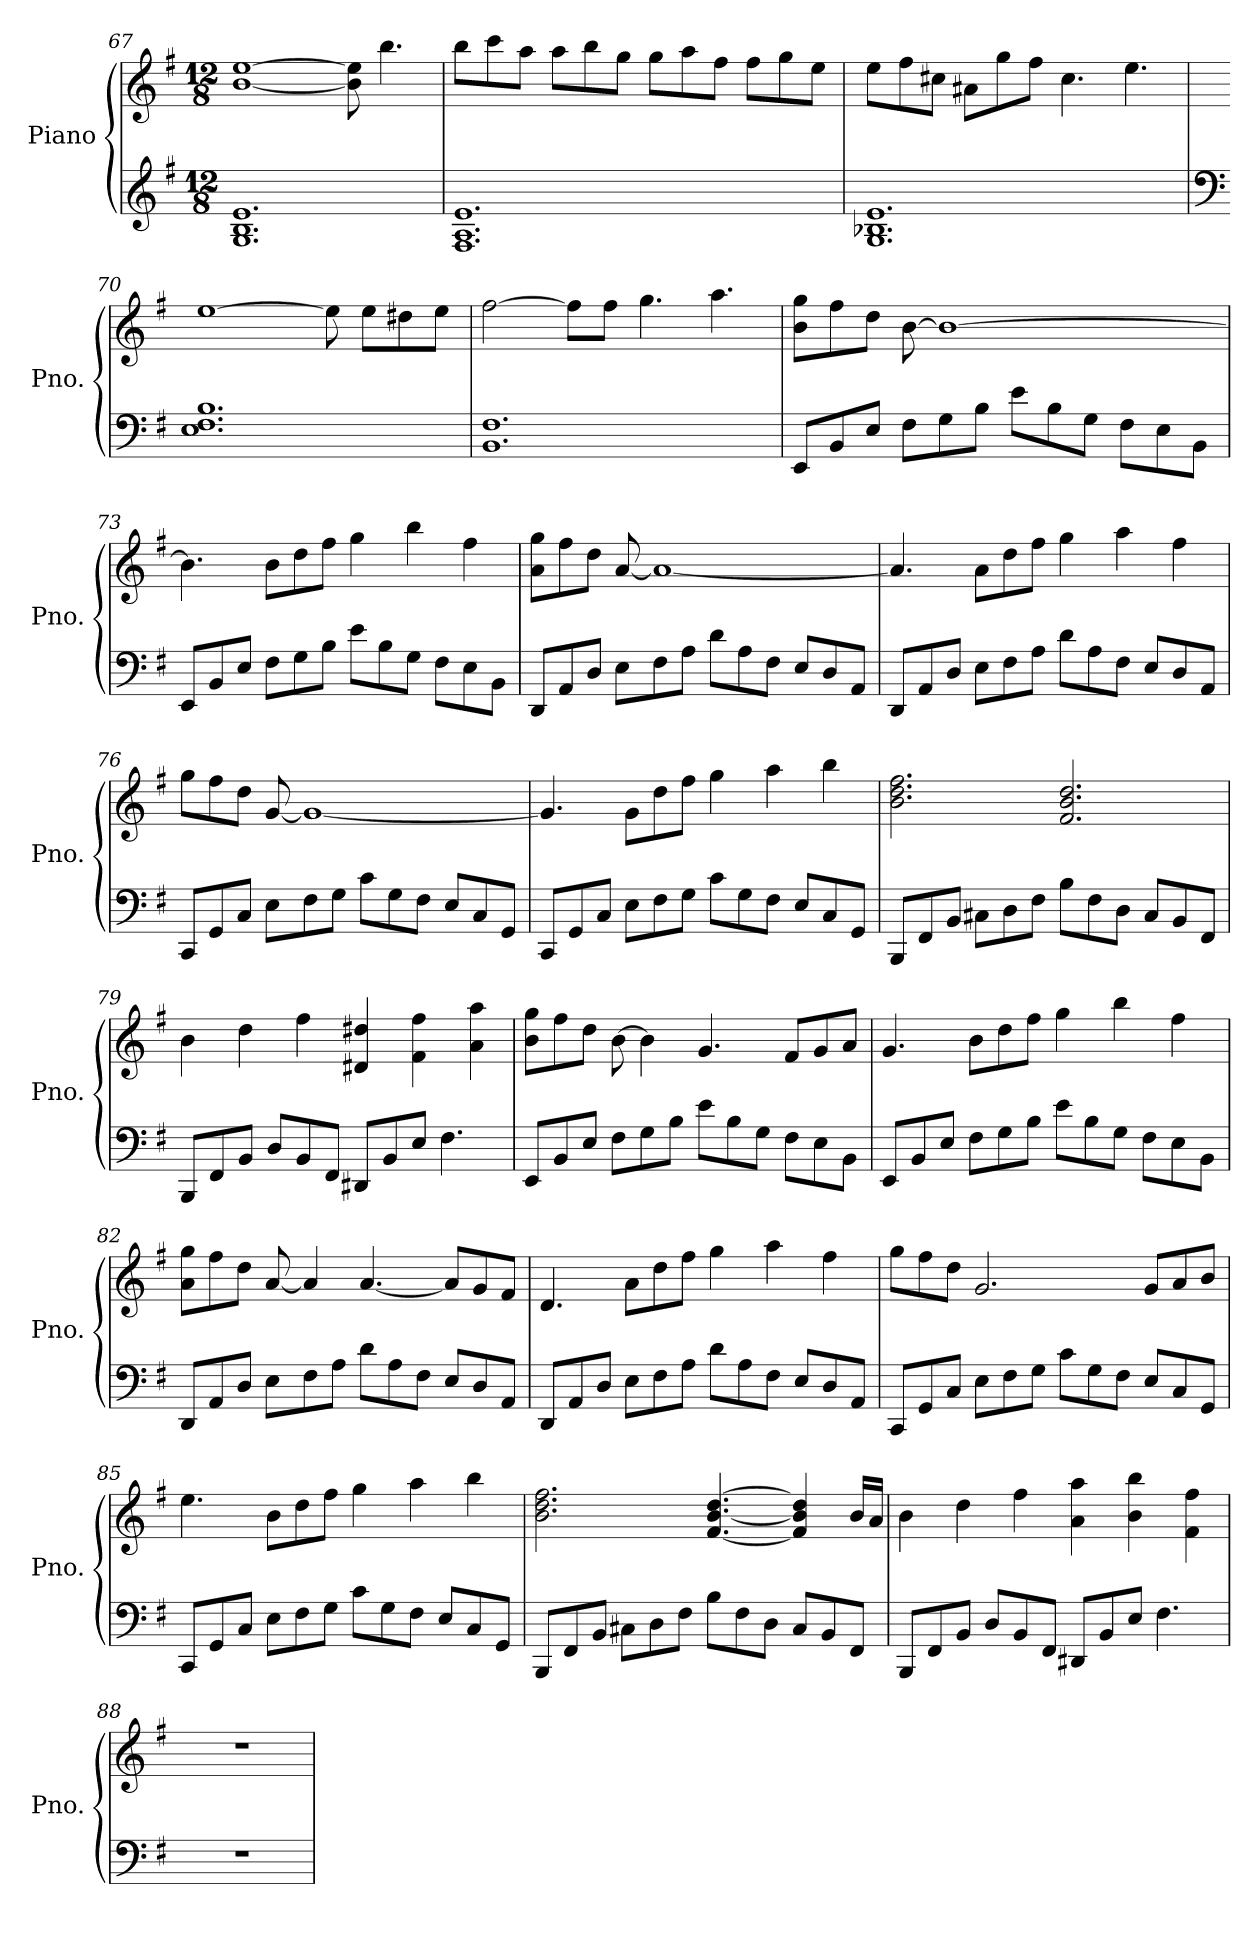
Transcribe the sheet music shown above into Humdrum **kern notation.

**kern	**kern
*part1	*part1
*staff2	*staff1
*I"Piano	*
*I'Pno.	*
*clefG2	*clefG2
*k[f#]	*k[f#]
*M12/8	*M12/8
=67	=67
1.G 1.B 1.e	[1b [1ee
.	8b\] 8ee\]
.	4.bb\
=68	=68
1.F# 1.A 1.e	8bb\L
.	8ccc\
.	8aa\J
.	8aa\L
.	8bb\
.	8gg\J
.	8gg\L
.	8aa\
.	8ff#\J
.	8ff#\L
.	8gg\
.	8ee\J
!!LO:LB:g=z
=69	=69
1.G 1.B-X 1.e	8ee\L
.	8ff#\
.	8cc#X\J
.	8a#X\L
.	8gg\
.	8ff#\J
.	4.cc#\
.	4.ee\
=70	=70
*clefF4	*
1.E 1.F# 1.B	[1ee
.	8ee\]
.	8ee\L
.	8dd#X\
.	8ee\J
=71	=71
1.BB 1.F#	[2ff#\
.	8ff#\L]
.	8ff#\J
.	4.gg\
.	4.aa\
=72	=72
8EE/L	8b\ 8gg\L
8BB/	8ff#\
8E/J	8dd\J
8F#\L	[8b\
8G\	1b_
8B\J	.
8e\L	.
8B\	.
8G\J	.
8F#\L	.
8E\	.
8BB\J	.
!!LO:LB:g=z
=73	=73
8EE/L	4.b\]
8BB/	.
8E/J	.
8F#\L	8b\L
8G\	8dd\
8B\J	8ff#\J
8e\L	4gg\
8B\	.
8G\J	4bb\
8F#\L	.
8E\	4ff#\
8BB\J	.
=74	=74
8DD/L	8a\ 8gg\L
8AA/	8ff#\
8D/J	8dd\J
8E\L	[8a/
8F#\	1a_
8A\J	.
8d\L	.
8A\	.
8F#\J	.
8E/L	.
8D/	.
8AA/J	.
=75	=75
8DD/L	4.a/]
8AA/	.
8D/J	.
8E\L	8a\L
8F#\	8dd\
8A\J	8ff#\J
8d\L	4gg\
8A\	.
8F#\J	4aa\
8E/L	.
8D/	4ff#\
8AA/J	.
!!LO:LB:g=z
=76	=76
8CC/L	8gg\L
8GG/	8ff#\
8C/J	8dd\J
8E\L	[8g/
8F#\	1g_
8G\J	.
8c\L	.
8G\	.
8F#\J	.
8E/L	.
8C/	.
8GG/J	.
=77	=77
8CC/L	4.g/]
8GG/	.
8C/J	.
8E\L	8g\L
8F#\	8dd\
8G\J	8ff#\J
8c\L	4gg\
8G\	.
8F#\J	4aa\
8E/L	.
8C/	4bb\
8GG/J	.
=78	=78
8BBB/L	2.b\ 2.dd\ 2.ff#\
8FF#/	.
8BB/J	.
8C#X\L	.
8D\	.
8F#\J	.
8B\L	2.f#/ 2.b/ 2.dd/
8F#\	.
8D\J	.
8C#/L	.
8BB/	.
8FF#/J	.
!!LO:LB:g=z
=79	=79
8BBB/L	4b\
8FF#/	.
8BB/J	4dd\
8D/L	.
8BB/	4ff#\
8FF#/J	.
8DD#X/L	4d#X/ 4dd#X/
8BB/	.
8E/J	4f#\ 4ff#\
4.F#\	.
.	4a\ 4aa\
=80	=80
8EE/L	8b\ 8gg\L
8BB/	8ff#\
8E/J	8dd\J
8F#\L	[8b\
8G\	4b\]
8B\J	.
8e\L	4.g/
8B\	.
8G\J	.
8F#\L	8f#/L
8E\	8g/
8BB\J	8a/J
=81	=81
8EE/L	4.g/
8BB/	.
8E/J	.
8F#\L	8b\L
8G\	8dd\
8B\J	8ff#\J
8e\L	4gg\
8B\	.
8G\J	4bb\
8F#\L	.
8E\	4ff#\
8BB\J	.
!!LO:LB:g=z
=82	=82
8DD/L	8a\ 8gg\L
8AA/	8ff#\
8D/J	8dd\J
8E\L	[8a/
8F#\	4a/]
8A\J	.
8d\L	[4.a/
8A\	.
8F#\J	.
8E/L	8a/L]
8D/	8g/
8AA/J	8f#/J
=83	=83
8DD/L	4.d/
8AA/	.
8D/J	.
8E\L	8a\L
8F#\	8dd\
8A\J	8ff#\J
8d\L	4gg\
8A\	.
8F#\J	4aa\
8E/L	.
8D/	4ff#\
8AA/J	.
=84	=84
8CC/L	8gg\L
8GG/	8ff#\
8C/J	8dd\J
8E\L	2.g/
8F#\	.
8G\J	.
8c\L	.
8G\	.
8F#\J	.
8E/L	8g/L
8C/	8a/
8GG/J	8b/J
!!LO:LB:g=z
=85	=85
8CC/L	4.ee\
8GG/	.
8C/J	.
8E\L	8b\L
8F#\	8dd\
8G\J	8ff#\J
8c\L	4gg\
8G\	.
8F#\J	4aa\
8E/L	.
8C/	4bb\
8GG/J	.
=86	=86
8BBB/L	2.b\ 2.dd\ 2.ff#\
8FF#/	.
8BB/J	.
8C#X\L	.
8D\	.
8F#\J	.
8B\L	[4.f#/ [4.b/ [4.dd/
8F#\	.
8D\J	.
8C#/L	4f#/] 4b/] 4dd/]
8BB/	.
8FF#/J	16b/LL
.	16a/JJ
=87	=87
8BBB/L	4b\
8FF#/	.
8BB/J	4dd\
8D/L	.
8BB/	4ff#\
8FF#/J	.
8DD#X/L	4a\ 4aa\
8BB/	.
8E/J	4b\ 4bb\
4.F#\	.
.	4f#\ 4ff#\
=88	=88
1.r	1.r
=	=
*-	*-
